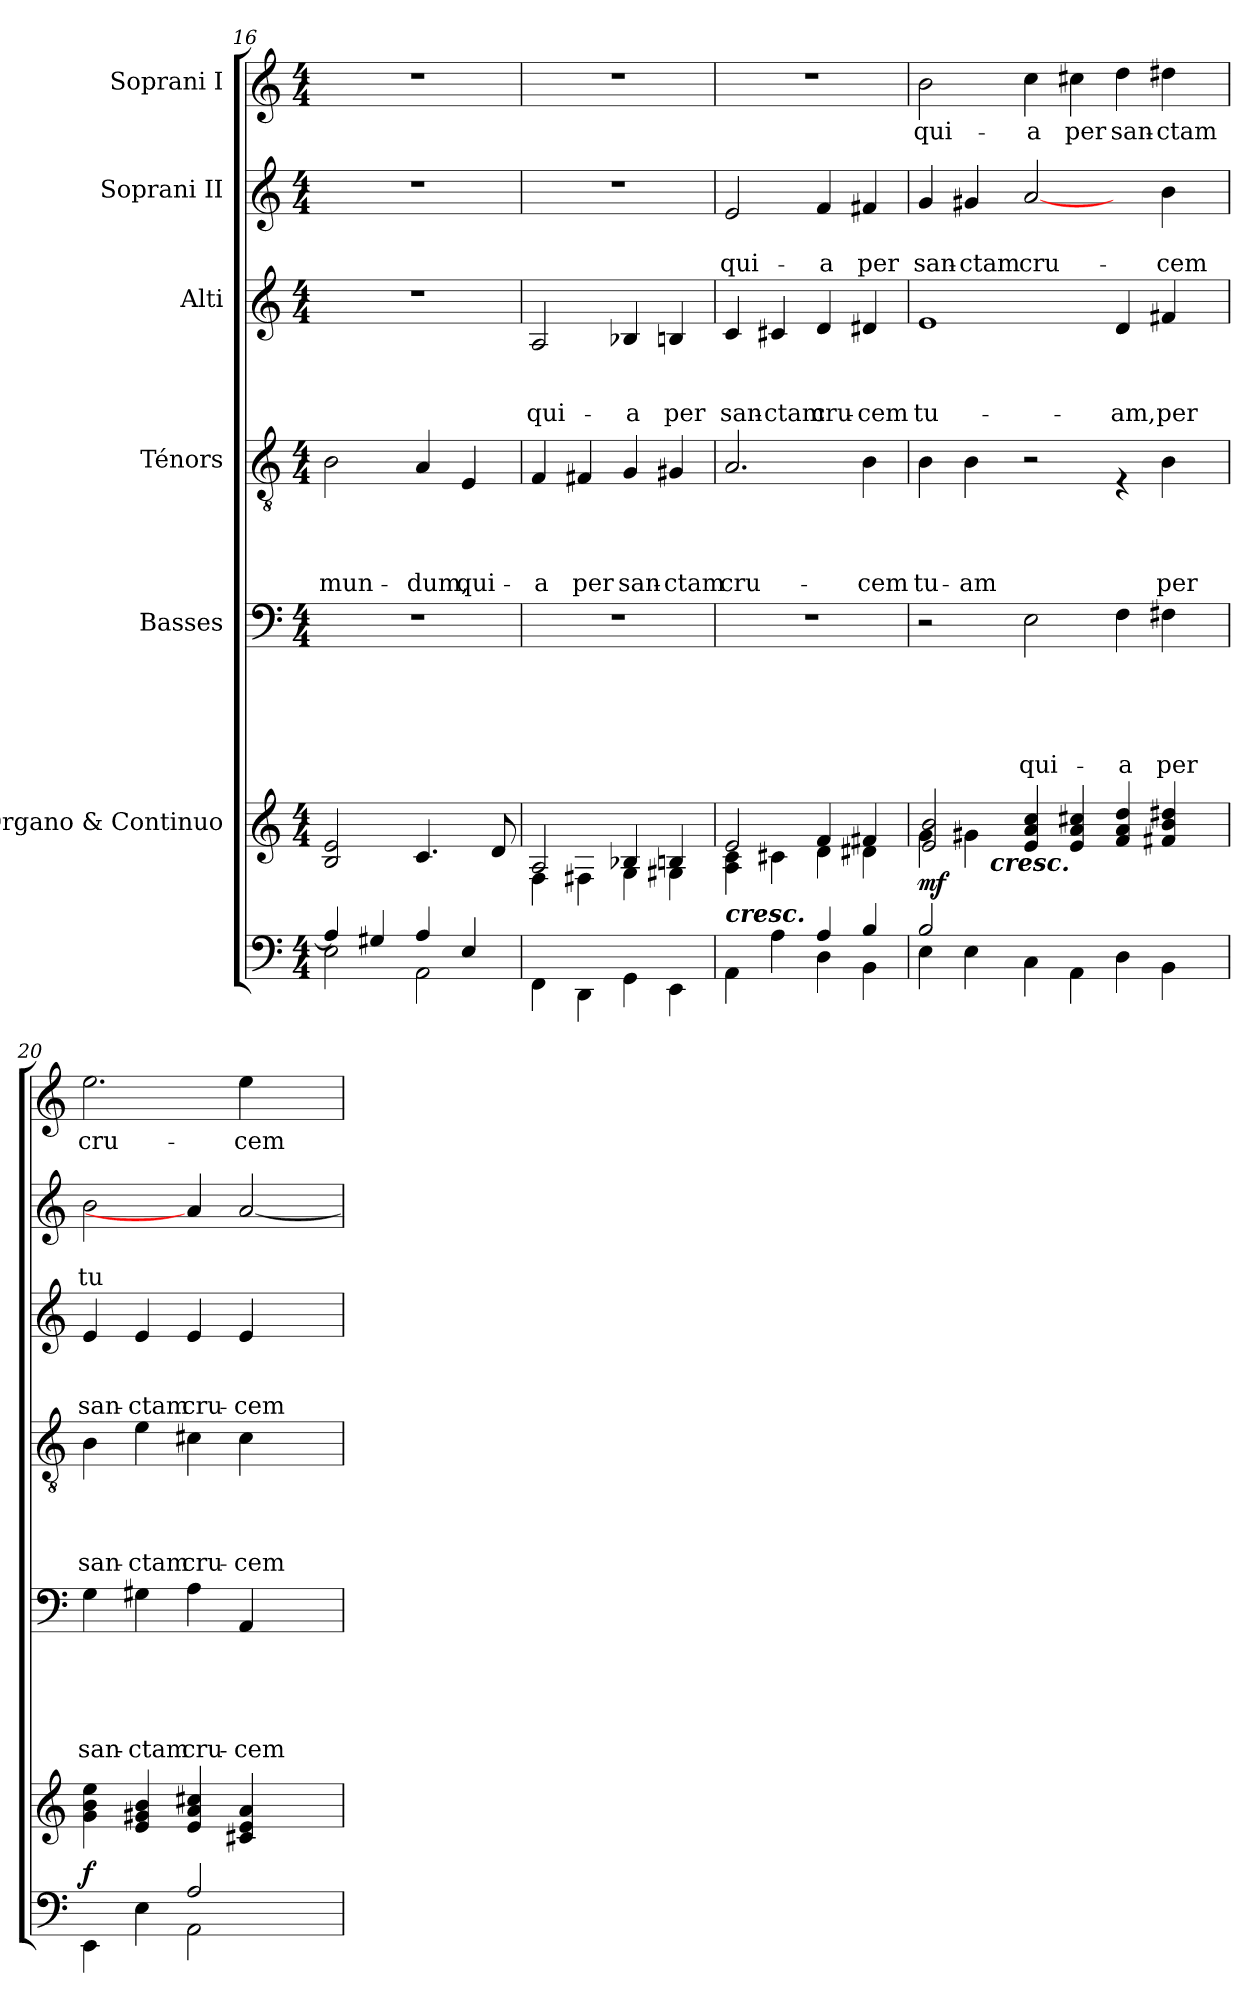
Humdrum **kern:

**kern	**dynam	**kern	**kern	**text	**text	**text	**text	**text	**kern	**text	**text	**text	**text	**kern	**text	**text	**text	**kern	**text	**text	**kern	**text
*part7	*part7	*part6	*part5	*part5	*part5	*part5	*part5	*part5	*part4	*part4	*part4	*part4	*part4	*part3	*part3	*part3	*part3	*part2	*part2	*part2	*part1	*part1
*staff7	*staff7	*staff6	*staff5	*staff5	*staff5	*staff5	*staff5	*staff5	*staff4	*staff4	*staff4	*staff4	*staff4	*staff3	*staff3	*staff3	*staff3	*staff2	*staff2	*staff2	*staff1	*staff1
*	*	*I"Organo & Continuo	*I"Basses	*	*	*	*	*	*I"Ténors	*	*	*	*	*I"Alti	*	*	*	*I"Soprani II	*	*	*I"Soprani I	*
!!LO:PB:g=z
*clefF4	*	*clefG2	*clefF4	*	*	*	*	*	*clefGv2	*	*	*	*	*clefG2	*	*	*	*clefG2	*	*	*clefG2	*
*k[]	*	*k[]	*k[]	*	*	*	*	*	*k[]	*	*	*	*	*k[]	*	*	*	*k[]	*	*	*k[]	*
*C:	*	*C:	*C:	*	*	*	*	*	*C:	*	*	*	*	*C:	*	*	*	*C:	*	*	*C:	*
*M4/4	*	*M4/4	*M4/4	*	*	*	*	*	*M4/4	*	*	*	*	*M4/4	*	*	*	*M4/4	*	*	*M4/4	*
=16	=16	=16	=16	=16	=16	=16	=16	=16	=16	=16	=16	=16	=16	=16	=16	=16	=16	=16	=16	=16	=16	=16
*^	*	*	*	*	*	*	*	*	*	*	*	*	*	*	*	*	*	*	*	*	*	*
!	!	!	!	!	!	!	!	!	!	!	!	!	!	!LO:LY:b	!	!	!	!	!	!	!	!	!
2E\	4A/]	.	2B/ 2e/	1r	.	.	.	.	.	2B\	.	.	.	mun-	1r	.	.	.	1r	.	.	1r	.
.	4G#X/	.	.	.	.	.	.	.	.	.	.	.	.	.	.	.	.	.	.	.	.	.	.
!	!	!	!	!	!	!	!	!	!	!	!	!	!	!LO:LY:b	!	!	!	!	!	!	!	!	!
2AA\	4A/	.	4.c/	.	.	.	.	.	.	4A/	.	.	.	-dum,	.	.	.	.	.	.	.	.	.
!	!	!	!	!	!	!	!	!	!	!	!	!	!	!LO:LY:b	!	!	!	!	!	!	!	!	!
.	4E/	.	.	.	.	.	.	.	.	4E/	.	.	.	qui-	.	.	.	.	.	.	.	.	.
.	.	.	8d/	.	.	.	.	.	.	.	.	.	.	.	.	.	.	.	.	.	.	.	.
*v	*v	*	*	*	*	*	*	*	*	*	*	*	*	*	*	*	*	*	*	*	*	*	*
=17	=17	=17	=17	=17	=17	=17	=17	=17	=17	=17	=17	=17	=17	=17	=17	=17	=17	=17	=17	=17	=17	=17
*	*	*^	*	*	*	*	*	*	*	*	*	*	*	*	*	*	*	*	*	*	*	*
!	!	!	!	!	!	!	!	!	!	!	!	!	!	!LO:LY:b	!	!	!	!LO:LY:b	!	!	!	!	!
4FF\	.	4F\	2A/	1r	.	.	.	.	.	4F/	.	.	.	-a	2A/	.	.	qui-	1r	.	.	1r	.
!	!	!	!	!	!	!	!	!	!	!	!	!	!	!LO:LY:b	!	!	!	!	!	!	!	!	!
4DD\	.	4F#X\	.	.	.	.	.	.	.	4F#X/	.	.	.	per	.	.	.	.	.	.	.	.	.
!	!	!	!	!	!	!	!	!	!	!	!	!	!	!LO:LY:b	!	!	!	!LO:LY:b	!	!	!	!	!
4GG\	.	4G\	4B-X/	.	.	.	.	.	.	4G/	.	.	.	san-	4B-X/	.	.	-a	.	.	.	.	.
!	!	!	!	!	!	!	!	!	!	!	!	!	!	!LO:LY:b	!	!	!	!LO:LY:b	!	!	!	!	!
4EE\	.	4G#X\	4Bn/	.	.	.	.	.	.	4G#X/	.	.	.	-ctam	4Bn/	.	.	per	.	.	.	.	.
=18	=18	=18	=18	=18	=18	=18	=18	=18	=18	=18	=18	=18	=18	=18	=18	=18	=18	=18	=18	=18	=18	=18	=18
*^	*	*	*	*	*	*	*	*	*	*	*	*	*	*	*	*	*	*	*	*	*	*	*
!LO:TX:a:Bi:t=cresc.	!	!	!	!	!	!	!	!	!	!	!	!	!	!	!	!	!	!	!	!	!	!	!	!
!	!	!	!	!	!	!	!	!	!	!	!	!	!	!	!LO:LY:b	!	!	!	!LO:LY:b	!	!	!LO:LY:b	!	!
4AA\	2ryy	.	4A\ 4c\	2e/	1r	.	.	.	.	.	2.A/	.	.	.	cru-	4c/	.	.	san-	2e/	.	qui-	1r	.
!	!	!	!	!	!	!	!	!	!	!	!	!	!	!	!	!	!	!	!LO:LY:b	!	!	!	!	!
4A\	.	.	4c#X\	.	.	.	.	.	.	.	.	.	.	.	.	4c#X/	.	.	-ctam	.	.	.	.	.
!	!	!	!	!	!	!	!	!	!	!	!	!	!	!	!	!	!	!	!LO:LY:b	!	!	!LO:LY:b	!	!
4D\	4A/	.	4d\	4f/	.	.	.	.	.	.	.	.	.	.	.	4d/	.	.	cru-	4f/	.	-a	.	.
!	!	!	!	!	!	!	!	!	!	!	!	!	!	!	!LO:LY:b	!	!	!	!LO:LY:b	!	!	!LO:LY:b	!	!
4BB\	4B/	.	4d#X\	4f#X/	.	.	.	.	.	.	4B\	.	.	.	-cem	4d#X/	.	.	-cem	4f#X/	.	per	.	.
=19	=19	=19	=19	=19	=19	=19	=19	=19	=19	=19	=19	=19	=19	=19	=19	=19	=19	=19	=19	=19	=19	=19	=19	=19
!	!	!LO:DY:a	!	!	!	!	!	!	!	!	!	!	!	!	!LO:LY:b	!	!	!	!LO:LY:b	!	!	!LO:LY:b	!	!LO:LY:b
*	*	*	*	*^	*	*	*	*	*	*	*	*	*	*	*	*	*	*	*	*	*	*	*	*
4E\	2B/	mf	4g\	2e/ 2b/	4ryy	2r	.	.	.	.	.	4B\	.	.	.	tu-	1e	.	.	tu-	4g/	.	san-	2b\	qui-
!	!	!	!	!	!	!	!	!	!	!	!	!	!	!	!	!LO:LY:b	!	!	!	!	!	!	!LO:LY:b	!	!
4E\	.	.	4g#X\	.	16.ryy	.	.	.	.	.	.	4B\	.	.	.	-am	.	.	.	.	4g#X/	.	-ctam	.	.
!	!	!	!	!	!LO:TX:b:Bi:t=cresc.	!	!	!	!	!	!	!	!	!	!	!	!	!	!	!	!	!	!	!	!
.	.	.	.	.	1ryy	.	.	.	.	.	.	.	.	.	.	.	.	.	.	.	.	.	.	.	.
!	!	!	!	!	!	!	!	!	!	!	!LO:LY:b	!	!	!	!	!	!	!	!	!	!	!	!LO:LY:b	!	!LO:LY:b
4C\	1ryy	.	1ryy	4e/ 4a/ 4cc/	.	2E\	.	.	.	.	qui-	2r	.	.	.	.	.	.	.	.	[2a/	.	cru-	4cc\	-a
!	!	!	!	!	!	!	!	!	!	!	!	!	!	!	!	!	!	!	!	!	!	!	!	!	!LO:LY:b
4AA\	.	.	.	4e/ 4a/ 4cc#X/	.	.	.	.	.	.	.	.	.	.	.	.	.	.	.	.	.	.	.	4cc#X\	per
!	!	!	!	!	!	!	!	!	!	!	!LO:LY:b	!	!	!	!	!	!	!	!	!LO:LY:b	!	!	!	!	!LO:LY:b
4D\	.	.	.	4f/ 4a/ 4dd/	.	4F\	.	.	.	.	-a	4rE	.	.	.	.	4d/	.	.	-am,	4ryy	.	.	4dd\	san-
!	!	!	!	!	!	!	!	!	!	!	!LO:LY:b	!	!	!	!	!LO:LY:b	!	!	!	!LO:LY:b	!	!	!LO:LY:b	!	!LO:LY:b
4BB\	.	.	.	4f#X/ 4b/ 4dd#X/	.	4F#X\	.	.	.	.	per	4B\	.	.	.	per	4f#X/	.	.	per	4b\	.	-cem	4dd#X\	-ctam
.	.	.	.	.	8ryy	.	.	.	.	.	.	.	.	.	.	.	.	.	.	.	.	.	.	.	.
.	.	.	.	.	32ryy	.	.	.	.	.	.	.	.	.	.	.	.	.	.	.	.	.	.	.	.
!!LO:LB:g=z
=20	=20	=20	=20	=20	=20	=20	=20	=20	=20	=20	=20	=20	=20	=20	=20	=20	=20	=20	=20	=20	=20	=20	=20	=20	=20
!	!	!LO:DY:a	!	!	!	!	!	!	!	!	!LO:LY:b	!	!	!	!	!LO:LY:b	!	!	!	!LO:LY:b	!	!	!LO:LY:b	!	!LO:LY:b
*	*	*	*v	*v	*v	*	*	*	*	*	*	*	*	*	*	*	*	*	*	*	*	*	*	*	*
4EE\	2ryy	f	4g\ 4b\ 4ee\	4G\	.	.	.	.	san-	4B\	.	.	.	san-	4e/	.	.	san-	2b\	.	tu	2.ee\	cru-
!	!	!	!	!	!	!	!	!	!LO:LY:b	!	!	!	!	!LO:LY:b	!	!	!	!LO:LY:b	!	!	!	!	!
4E\	.	.	4e/ 4g#X/ 4b/	4G#X\	.	.	.	.	-ctam	4e\	.	.	.	-ctam	4e/	.	.	-ctam	.	.	.	.	.
!	!	!	!	!	!	!	!	!	!LO:LY:b	!	!	!	!	!LO:LY:b	!	!	!	!LO:LY:b	!	!	!	!	!
2AA\	2A/	.	4e/ 4a/ 4cc#X/	4A\	.	.	.	.	cru-	4c#X\	.	.	.	cru-	4e/	.	.	cru-	4a/]	.	.	.	.
!	!	!	!	!	!	!	!	!	!LO:LY:b	!	!	!	!	!LO:LY:b	!	!	!	!LO:LY:b	!	!	!	!	!LO:LY:b
.	.	.	4c#X/ 4e/ 4a/	4AA/	.	.	.	.	-cem	4c#\	.	.	.	-cem	4e/	.	.	-cem	[<2a/	.	.	4ee\	-cem
4ryy	4ryy	.	4ryy	4ryy	.	.	.	.	.	4ryy	.	.	.	.	4ryy	.	.	.	.	.	.	4ryy	.
*v	*v	*	*	*	*	*	*	*	*	*	*	*	*	*	*	*	*	*	*	*	*	*	*
=	=	=	=	=	=	=	=	=	=	=	=	=	=	=	=	=	=	=	=	=	=	=
*-	*-	*-	*-	*-	*-	*-	*-	*-	*-	*-	*-	*-	*-	*-	*-	*-	*-	*-	*-	*-	*-	*-
